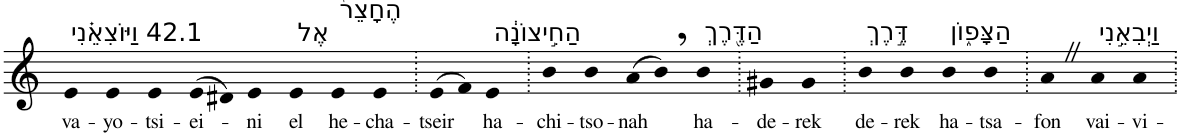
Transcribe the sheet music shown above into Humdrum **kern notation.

**kern	**text
*part1	*part1
*staff1	*staff1
*I"Piano	*
*I'Pno	*
*clefG2	*
*k[]	*
=1	=1
!LO:TX:a:t=42.1 וַיּוֹצִאֵ֗נִי	!
!	!LO:LY:b
4e	va-
!	!LO:LY:b
4e	-yo-
!	!LO:LY:b
4e	-tsi-
!	!LO:LY:b
(>8e	-ei-
8d#X)	.
!	!LO:LY:b
4e	-ni
!LO:TX:a:t=אֶל	!
!	!LO:LY:b
4e	el
!LO:TX:a:t=הֶחָצֵר֙	!
!	!LO:LY:b
4e	he-
!	!LO:LY:b
4e	-cha-
=2.	=2.
!	!LO:LY:b
(>8e	-tseir
8f)	.
!LO:TX:a:t=הַחִ֣יצוֹנָ֔ה	!
!	!LO:LY:b
4e	ha-
=3.	=3.
!	!LO:LY:b
4b	-chi-
!	!LO:LY:b
4b	-tso-
!	!LO:LY:b
(>8a	-nah
8b,)	.
!LO:TX:a:t=הַדֶּ֖רֶךְ	!
!	!LO:LY:b
4b	ha-
=4.	=4.
!	!LO:LY:b
4g#X	-de-
!	!LO:LY:b
4g#	-rek
=5.	=5.
!LO:TX:a:t=דֶּ֣רֶךְ	!
!	!LO:LY:b
4b	de-
!	!LO:LY:b
4b	-rek
!LO:TX:a:t=הַצָּפ֑וֹן	!
!	!LO:LY:b
4b	ha-
!	!LO:LY:b
4b	-tsa-
=6.	=6.
!	!LO:LY:b
4aZ	-fon
!LO:TX:a:t=וַיְבִאֵ֣נִי	!
!	!LO:LY:b
4a	vai-
!	!LO:LY:b
4a	-vi-
=.	=.
*-	*-
